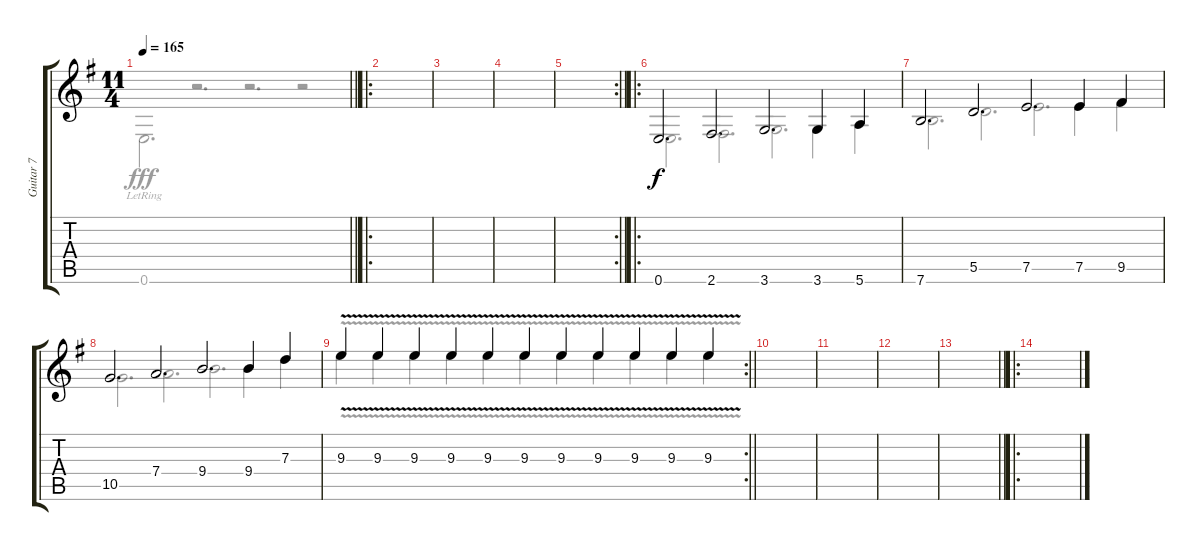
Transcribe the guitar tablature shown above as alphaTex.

\track ("Guitar 7" "Guitar 7") {instrument electricguitarjazz}
\staff {score tabs}
\tuning (E4 B3 G3 D3 A2 E2) {hide}
\voice
\ts (11 4)
\tempo 165
\clef g2
\barLineRight lightlight
\ks g
|
\ro
|
|
|
\rc 2
\barLineRight lightlight
|
\ro
0.6.2{d} 2.6.2{d} 3.6.2{d} 3.6.4 5.6.4 |
7.6.2{d} 5.5.2{d} 7.5.2{d} 7.5.4 9.5.4 |
10.5.2{d} 7.4.2{d} 9.4.2{d} 9.4.4 7.3.4 |
\rc 2
\barLineRight lightlight
9.3{v}.4 9.3{v}.4 9.3{v}.4 9.3{v}.4 9.3{v}.4 9.3{v}.4 9.3{v}.4 9.3{v}.4 9.3{v}.4 9.3{v}.4 9.3{v}.4 |
|
|
|
\barLineRight lightlight
|
\ro
|
|
\voice
\clef g2
\ottava regular
\simile none
\barLineRight lightlight
\ks g
0.6{lr}.2{d dy fff} r.2{d} r.2{d} r.2 |
|
|
|
\barLineRight lightlight
|
0.6.2{d} 2.6.2{d} 3.6.2{d} 3.6.4 5.6.4 |
7.6.2{d} 5.5.2{d} 7.5.2{d} 7.5.4 9.5.4 |
10.5.2{d} 7.4.2{d} 9.4.2{d} 9.4.4 7.3.4 |
\barLineRight lightlight
9.3{v}.4 9.3{v}.4 9.3{v}.4 9.3{v}.4 9.3{v}.4 9.3{v}.4 9.3{v}.4 9.3{v}.4 9.3{v}.4 9.3{v}.4 9.3{v}.4 |
|
|
|
\barLineRight lightlight
|
|
|
